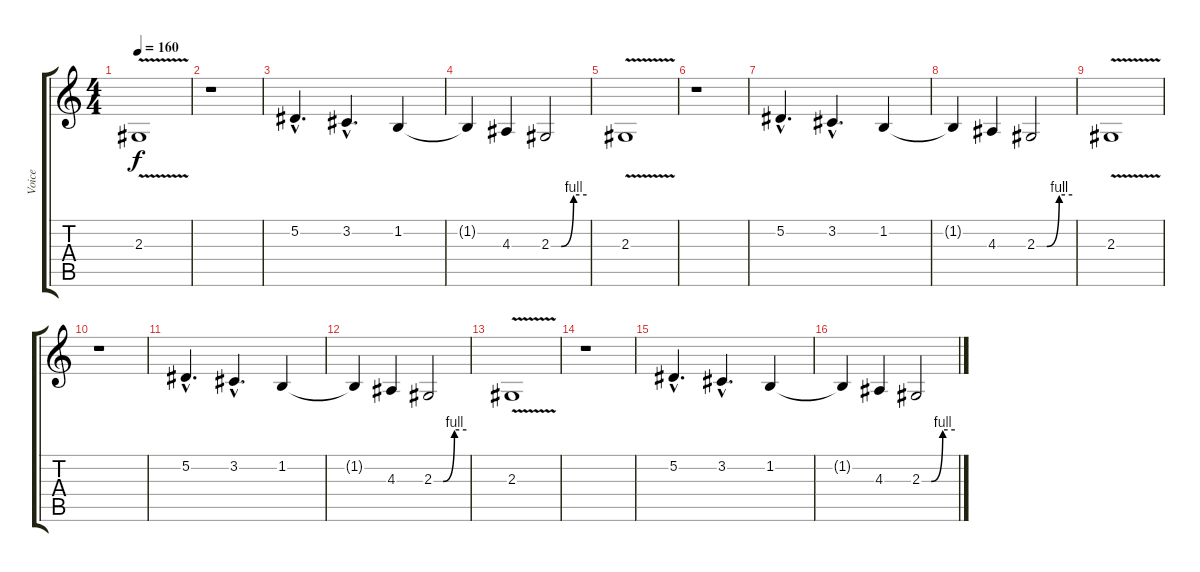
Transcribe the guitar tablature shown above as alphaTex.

\track ("Voice" "Voice") {instrument lead1square}
\staff {score tabs}
\tuning (Eb4 Bb3 Gb3 Db3 Ab2 Eb2) {hide}
\ts (4 4)
\tempo 160
\clef g2
\ks c
2.3{v}.1{dy f} |
r.1 |
5.2{hac}.4{d} 3.2{hac}.4{d} 1.2.4 |
1.2{t}.4 4.3.4 2.3{be (custom 0 0 17 0 38 4 60 4)}.2 |
2.3{v}.1 |
r.1 |
5.2{hac}.4{d} 3.2{hac}.4{d} 1.2.4 |
1.2{t}.4 4.3.4 2.3{be (custom 0 0 17 0 38 4 60 4)}.2 |
2.3{v}.1 |
r.1 |
5.2{hac}.4{d} 3.2{hac}.4{d} 1.2.4 |
1.2{t}.4 4.3.4 2.3{be (custom 0 0 17 0 38 4 60 4)}.2 |
2.3{v}.1 |
r.1 |
5.2{hac}.4{d} 3.2{hac}.4{d} 1.2.4 |
1.2{t}.4 4.3.4 2.3{be (custom 0 0 17 0 38 4 60 4)}.2
